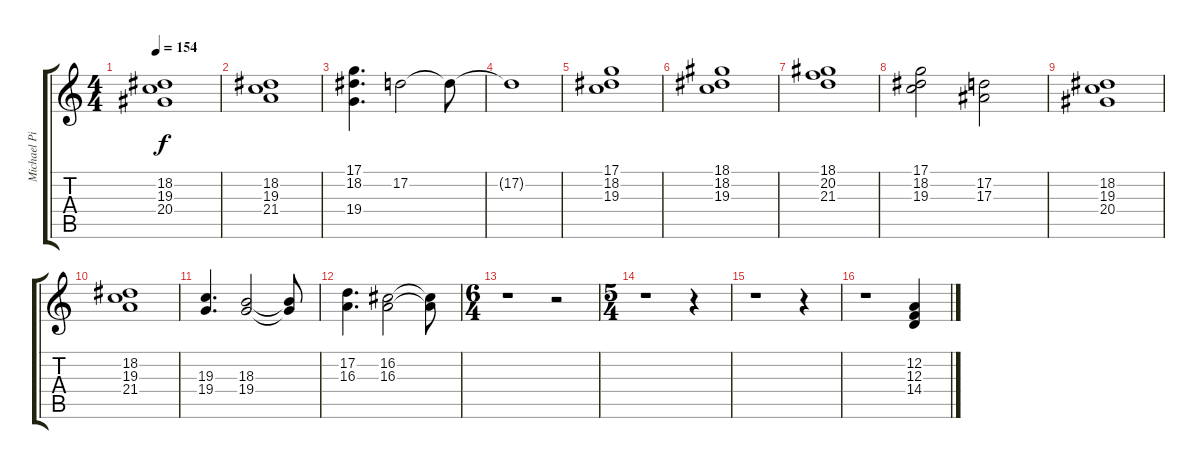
\track ("Michael Pinnella" "Michael Pi") {instrument synthstrings1}
\staff {score tabs}
\tuning (D4 A3 F3 C3 G2 D2) {hide}
\ts (4 4)
\tempo 154
\clef g2
\ks c
(18.2 19.3 20.4).1{dy f} |
(18.2 19.3 21.4).1 |
(17.1 18.2 19.4).4{d} 17.2.2 17.2{t}.8 |
17.2{t}.1 |
(17.1 18.2 19.3).1 |
(18.1 18.2 19.3).1 |
(18.1 20.2 21.3).1 |
(17.1 18.2 19.3).2 (17.2 17.3).2 |
(18.2 19.3 20.4).1 |
(18.2 19.3 21.4).1 |
(19.3 19.4).4{d} (18.3 19.4).2 (18.3{t} 19.4{t}).8 |
(17.2 16.3).4{d} (16.2 16.3).2 (16.2{t} 16.3{t}).8 |
\ts (6 4)
r.1 r.2 |
\ts (5 4)
r.1 r.4 |
r.1 r.4 |
r.1 (12.2 12.3 14.4).4{volume 12}
